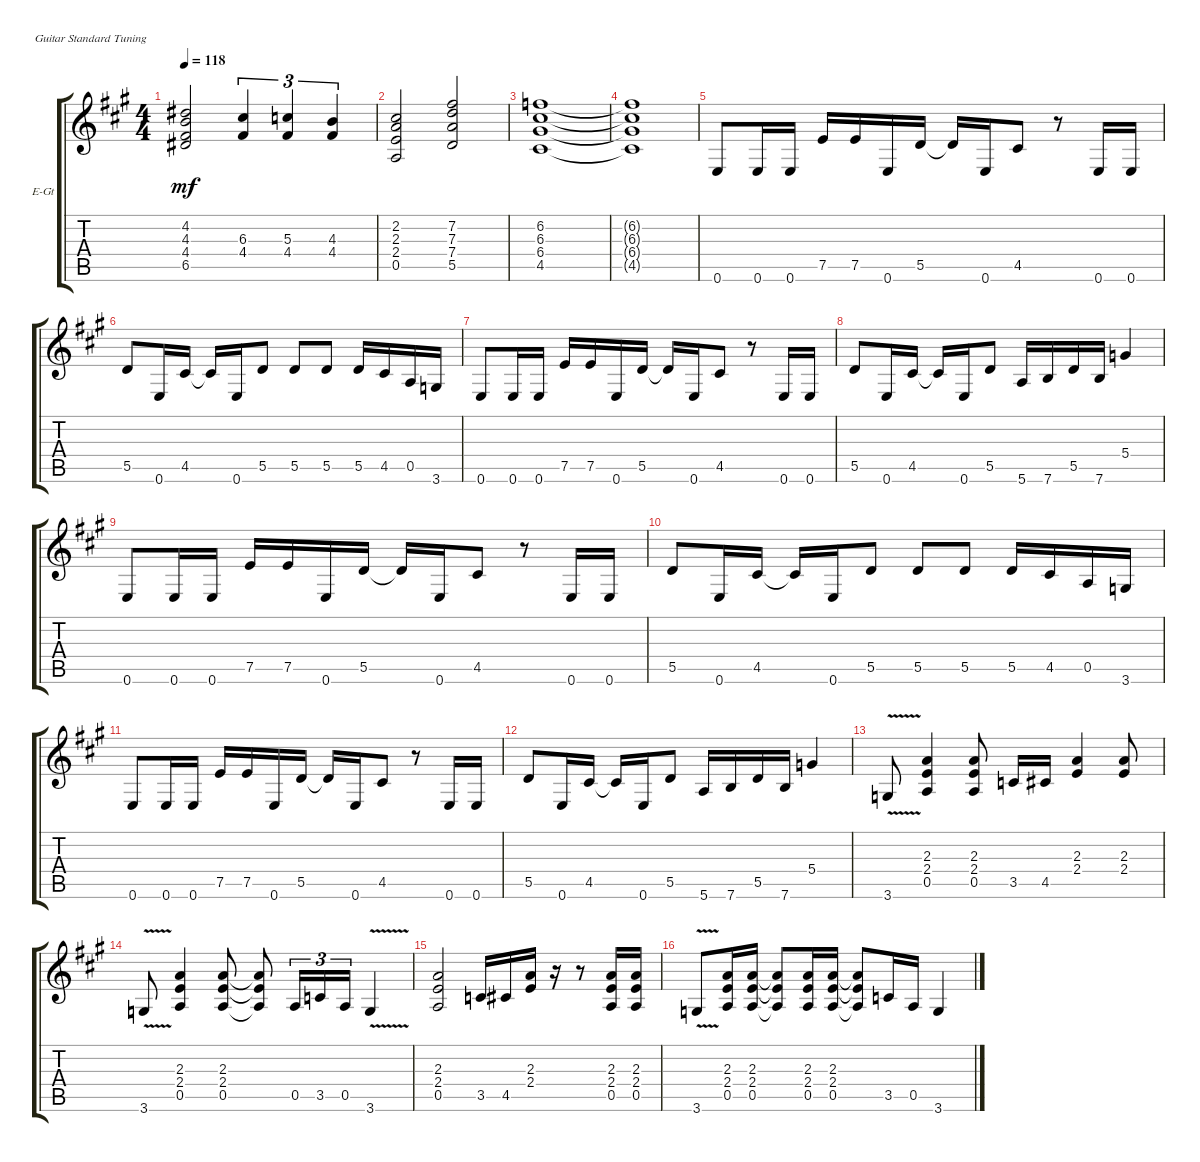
\defaultSystemsLayout 4
\bracketExtendMode groupsimilarinstruments
\firstSystemTrackNameOrientation horizontal
\otherSystemsTrackNameOrientation horizontal
\track ("VINNIE VINCENT" "E-Gt") {solo instrument distortionguitar}
\staff {score tabs}
\tuning (E4 B3 G3 D3 A2 E2)
\ts (4 4)
\tempo 118
\clef g2
\ks a
(4.2{t} 4.3{t} 4.4{t} 6.5{t}).2{dy mf} (6.3 4.4).4{tu (3 2)} (5.3 4.4).4{tu (3 2)} (4.3 4.4).4{tu (3 2)} |
(0.5 2.4 2.3 2.2).2 (7.2 7.3 7.4 5.5).2 |
(4.5 6.4 6.3 6.2).1 |
(4.5{t} 6.4{t} 6.3{t} 6.2{t}).1 |
0.6.8 0.6.16 0.6.16 7.5.16 7.5.16 0.6.16 5.5.16 5.5{t}.16 0.6.16 4.5.8 r.8 0.6.16 0.6.16 |
5.5.8 0.6.16 4.5.16 4.5{t}.16 0.6.16 5.5.8 5.5.8 5.5.8 5.5.16 4.5.16 0.5.16 3.6.16 |
0.6.8 0.6.16 0.6.16 7.5.16 7.5.16 0.6.16 5.5.16 5.5{t}.16 0.6.16 4.5.8 r.8 0.6.16 0.6.16 |
5.5.8 0.6.16 4.5.16 4.5{t}.16 0.6.16 5.5.8 5.6.16 7.6.16 5.5.16 7.6.16 5.4.4 |
0.6.8 0.6.16 0.6.16 7.5.16 7.5.16 0.6.16 5.5.16 5.5{t}.16 0.6.16 4.5.8 r.8 0.6.16 0.6.16 |
5.5.8 0.6.16 4.5.16 4.5{t}.16 0.6.16 5.5.8 5.5.8 5.5.8 5.5.16 4.5.16 0.5.16 3.6.16 |
0.6.8 0.6.16 0.6.16 7.5.16 7.5.16 0.6.16 5.5.16 5.5{t}.16 0.6.16 4.5.8 r.8 0.6.16 0.6.16 |
5.5.8 0.6.16 4.5.16 4.5{t}.16 0.6.16 5.5.8 5.6.16 7.6.16 5.5.16 7.6.16 5.4.4 |
3.6{v}.8 (0.5 2.4 2.3).4 (2.3 2.4 0.5).8 3.5.16 4.5.16 (2.4 2.3).4 (2.3 2.4).8 |
3.6{v}.8 (0.5 2.4 2.3).4 (2.3 2.4 0.5).8 (2.3{t} 2.4{t} 0.5{t}).8 0.5.16{tu (3 2)} 3.5.16{tu (3 2)} 0.5.16{tu (3 2)} 3.6{v}.4 |
\scale
0.405978 (0.5 2.4 2.3).2 3.5.16 4.5.16 (2.4 2.3).16 r.16 r.8 (2.3 2.4 0.5).16 (0.5 2.4 2.3).16 |
\scale
0.311013 3.6{v}.8 (0.5 2.4 2.3).16 (2.3 2.4 0.5).16 (2.3{t} 2.4{t} 0.5{t}).8 (0.5 2.4 2.3).16 (2.3 2.4 0.5).16 (2.3{t} 2.4{t} 0.5{t}).8 3.5.16 0.5.16 3.6.4
